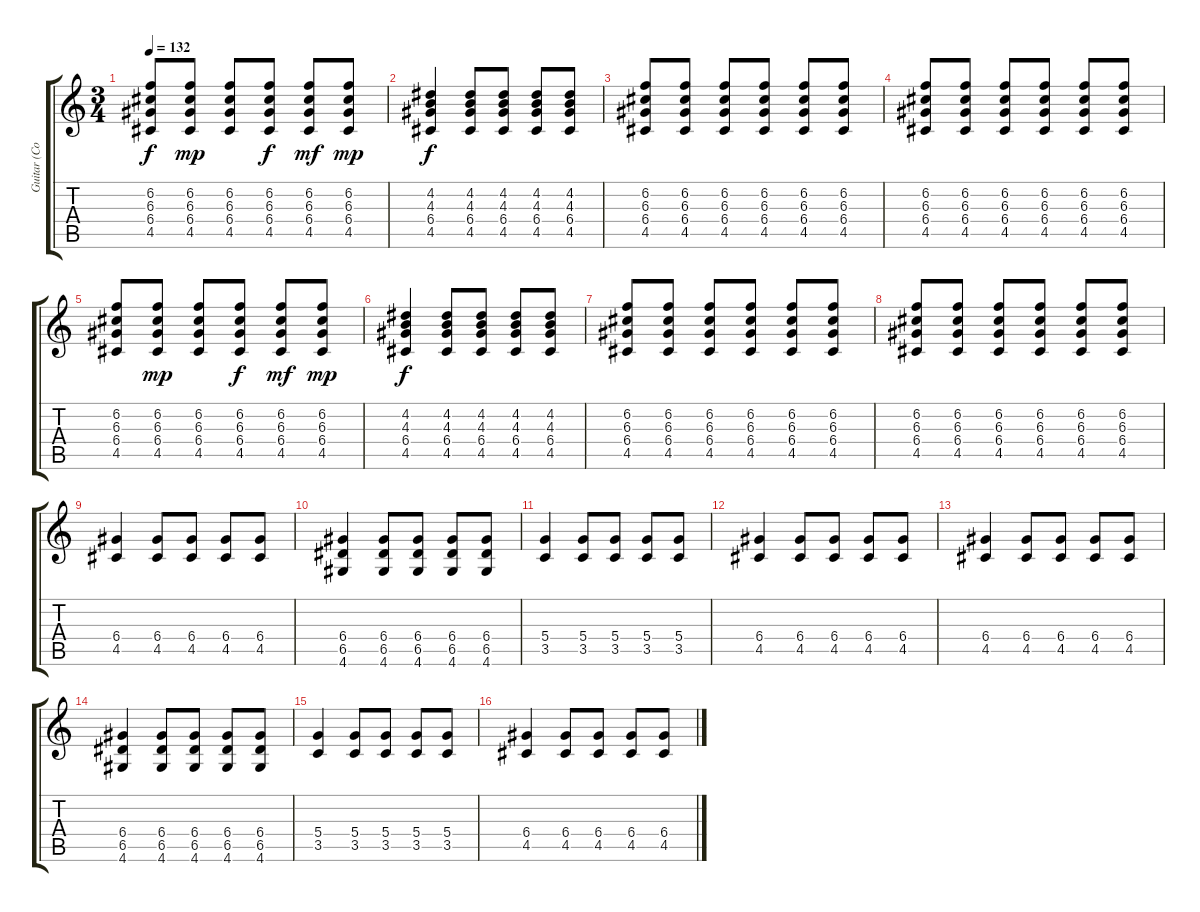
\track ("Guitar (Corin)" "Guitar (Co") {instrument electricguitarclean}
\staff {score tabs}
\tuning (E4 B3 G3 D3 A2 E2) {hide}
\ts (3 4)
\tempo 132
\clef g2
\ks c
(6.2 6.3 6.4 4.5).8{dy f} (6.2 6.3 6.4 4.5).8{dy mp} (6.2 6.3 6.4 4.5).8 (6.2 6.3 6.4 4.5).8{dy f} (6.2 6.3 6.4 4.5).8{dy mf} (6.2 6.3 6.4 4.5).8{dy mp} |
(4.2 4.3 6.4 4.5).4{dy f} (4.2 4.3 6.4 4.5).8 (4.2 4.3 6.4 4.5).8 (4.2 4.3 6.4 4.5).8 (4.2 4.3 6.4 4.5).8 |
(6.2 6.3 6.4 4.5).8 (6.2 6.3 6.4 4.5).8 (6.2 6.3 6.4 4.5).8 (6.2 6.3 6.4 4.5).8 (6.2 6.3 6.4 4.5).8 (6.2 6.3 6.4 4.5).8 |
(6.2 6.3 6.4 4.5).8 (6.2 6.3 6.4 4.5).8 (6.2 6.3 6.4 4.5).8 (6.2 6.3 6.4 4.5).8 (6.2 6.3 6.4 4.5).8 (6.2 6.3 6.4 4.5).8 |
(6.2 6.3 6.4 4.5).8 (6.2 6.3 6.4 4.5).8{dy mp} (6.2 6.3 6.4 4.5).8 (6.2 6.3 6.4 4.5).8{dy f} (6.2 6.3 6.4 4.5).8{dy mf} (6.2 6.3 6.4 4.5).8{dy mp} |
(4.2 4.3 6.4 4.5).4{dy f} (4.2 4.3 6.4 4.5).8 (4.2 4.3 6.4 4.5).8 (4.2 4.3 6.4 4.5).8 (4.2 4.3 6.4 4.5).8 |
(6.2 6.3 6.4 4.5).8 (6.2 6.3 6.4 4.5).8 (6.2 6.3 6.4 4.5).8 (6.2 6.3 6.4 4.5).8 (6.2 6.3 6.4 4.5).8 (6.2 6.3 6.4 4.5).8 |
(6.2 6.3 6.4 4.5).8 (6.2 6.3 6.4 4.5).8 (6.2 6.3 6.4 4.5).8 (6.2 6.3 6.4 4.5).8 (6.2 6.3 6.4 4.5).8 (6.2 6.3 6.4 4.5).8 |
(6.4 4.5).4 (6.4 4.5).8 (6.4 4.5).8 (6.4 4.5).8 (6.4 4.5).8 |
(6.4 6.5 4.6).4 (6.4 6.5 4.6).8 (6.4 6.5 4.6).8 (6.4 6.5 4.6).8 (6.4 6.5 4.6).8 |
(5.4 3.5).4 (5.4 3.5).8 (5.4 3.5).8 (5.4 3.5).8 (5.4 3.5).8 |
(6.4 4.5).4 (6.4 4.5).8 (6.4 4.5).8 (6.4 4.5).8 (6.4 4.5).8 |
(6.4 4.5).4 (6.4 4.5).8 (6.4 4.5).8 (6.4 4.5).8 (6.4 4.5).8 |
(6.4 6.5 4.6).4 (6.4 6.5 4.6).8 (6.4 6.5 4.6).8 (6.4 6.5 4.6).8 (6.4 6.5 4.6).8 |
(5.4 3.5).4 (5.4 3.5).8 (5.4 3.5).8 (5.4 3.5).8 (5.4 3.5).8 |
(6.4 4.5).4 (6.4 4.5).8 (6.4 4.5).8 (6.4 4.5).8 (6.4 4.5).8
